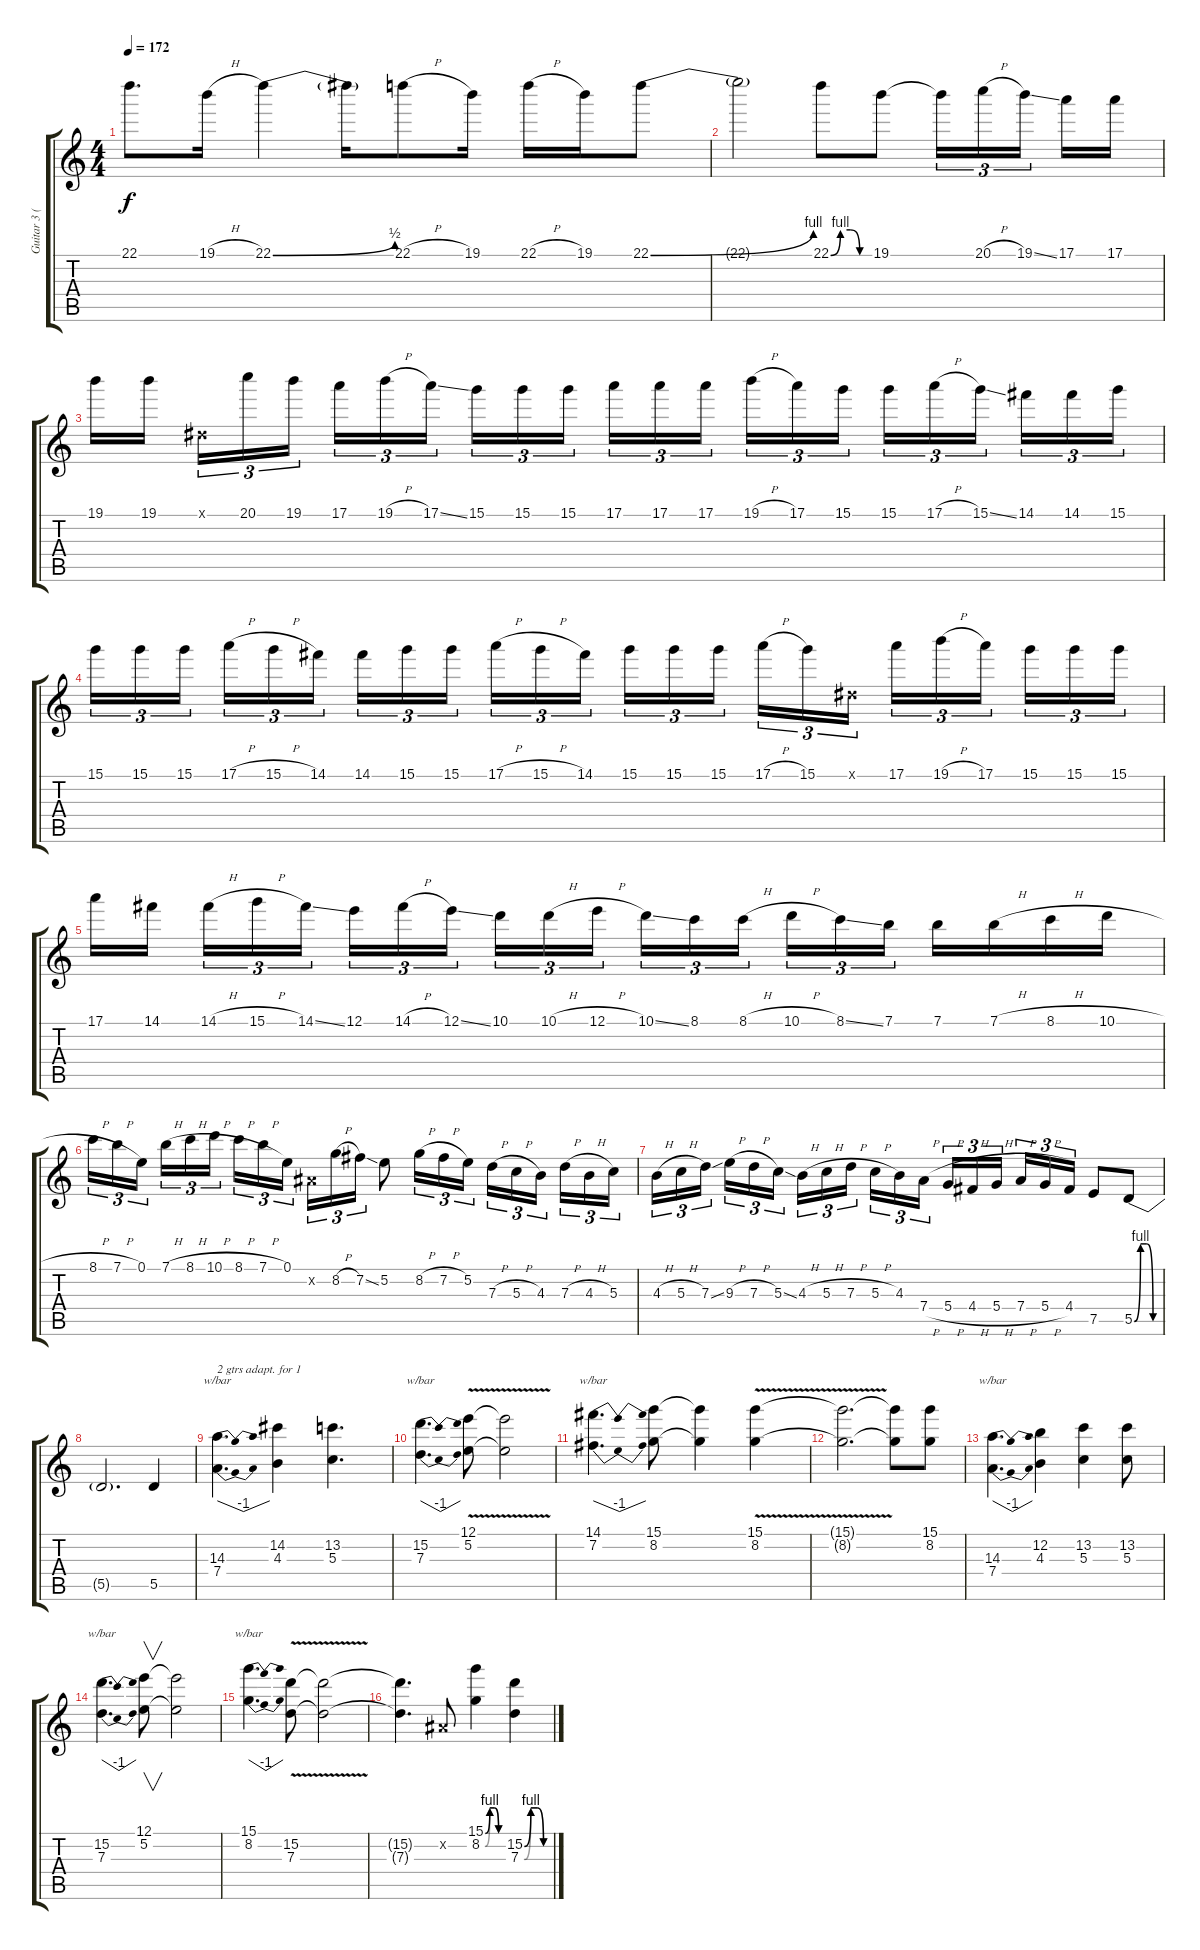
\track ("Guitar 3 (Solo)" "Guitar 3 (") {instrument distortionguitar}
\staff {score tabs}
\tuning (E4 B3 G3 D3 A2 E2) {hide}
\ts (4 4)
\tempo 172
\clef g2
\ks c
22.1{t}.8{d dy f} 19.1{h}.16 22.1{be (bend 0 0 60 2)}.4 22.1{t}.16 22.1{h}.8 19.1.16 22.1{h}.16 19.1.16 22.1{be (bend 0 0 60 4)}.8 |
22.1{t}.2 22.1{be (custom 0 0 15 4 30 4 45 0 60 0)}.8 19.1.8 19.1{t}.16{tu (3 2)} 20.1{h}.16{tu (3 2)} 19.1{ss}.16{tu (3 2)} 17.1.16 17.1.16 |
19.1.16 19.1.16 -1.1{x}.16{tu (3 2)} 20.1.16{tu (3 2)} 19.1.16{tu (3 2)} 17.1.16{tu (3 2)} 19.1{h}.16{tu (3 2)} 17.1{ss}.16{tu (3 2)} 15.1.16{tu (3 2)} 15.1.16{tu (3 2)} 15.1.16{tu (3 2)} 17.1.16{tu (3 2)} 17.1.16{tu (3 2)} 17.1.16{tu (3 2)} 19.1{h}.16{tu (3 2)} 17.1.16{tu (3 2)} 15.1.16{tu (3 2)} 15.1.16{tu (3 2)} 17.1{h}.16{tu (3 2)} 15.1{ss}.16{tu (3 2)} 14.1.16{tu (3 2)} 14.1.16{tu (3 2)} 15.1.16{tu (3 2)} |
15.1.16{tu (3 2)} 15.1.16{tu (3 2)} 15.1.16{tu (3 2)} 17.1{h}.16{tu (3 2)} 15.1{h}.16{tu (3 2)} 14.1.16{tu (3 2)} 14.1.16{tu (3 2)} 15.1.16{tu (3 2)} 15.1.16{tu (3 2)} 17.1{h}.16{tu (3 2)} 15.1{h}.16{tu (3 2)} 14.1.16{tu (3 2)} 15.1.16{tu (3 2)} 15.1.16{tu (3 2)} 15.1.16{tu (3 2)} 17.1{h}.16{tu (3 2)} 15.1.16{tu (3 2)} -1.1{x}.16{tu (3 2)} 17.1.16{tu (3 2)} 19.1{h}.16{tu (3 2)} 17.1.16{tu (3 2)} 15.1.16{tu (3 2)} 15.1.16{tu (3 2)} 15.1.16{tu (3 2)} |
17.1.16 14.1.16 14.1{h}.16{tu (3 2)} 15.1{h}.16{tu (3 2)} 14.1{ss}.16{tu (3 2)} 12.1.16{tu (3 2)} 14.1{h}.16{tu (3 2)} 12.1{ss}.16{tu (3 2)} 10.1.16{tu (3 2)} 10.1{h}.16{tu (3 2)} 12.1{h}.16{tu (3 2)} 10.1{ss}.16{tu (3 2)} 8.1.16{tu (3 2)} 8.1{h}.16{tu (3 2)} 10.1{h}.16{tu (3 2)} 8.1{ss}.16{tu (3 2)} 7.1.16{tu (3 2)} 7.1.16 7.1{h}.16 8.1{h}.16 10.1{h}.16 |
8.1{h}.16{tu (3 2)} 7.1{h}.16{tu (3 2)} 0.1.16{tu (3 2)} 7.1{h}.16{tu (3 2)} 8.1{h}.16{tu (3 2)} 10.1{h}.16{tu (3 2)} 8.1{h}.16{tu (3 2)} 7.1{h}.16{tu (3 2)} 0.1.16{tu (3 2)} -1.2{x}.16{tu (3 2)} 8.2{h}.16{tu (3 2)} 7.2{ss}.16{tu (3 2)} 5.2.8 8.2{h}.16{tu (3 2)} 7.2{h}.16{tu (3 2)} 5.2.16{tu (3 2)} 7.3{h}.16{tu (3 2)} 5.3{h}.16{tu (3 2)} 4.3.16{tu (3 2)} 7.3{h}.16{tu (3 2)} 4.3{h}.16{tu (3 2)} 5.3.16{tu (3 2)} |
4.3{h}.16{tu (3 2)} 5.3{h}.16{tu (3 2)} 7.3{ss}.16{tu (3 2)} 9.3{h}.16{tu (3 2)} 7.3{h}.16{tu (3 2)} 5.3{ss}.16{tu (3 2)} 4.3{h}.16{tu (3 2)} 5.3{h}.16{tu (3 2)} 7.3{h}.16{tu (3 2)} 5.3{h}.16{tu (3 2)} 4.3.16{tu (3 2)} 7.4{h}.16{tu (3 2)} 5.4{h}.16{tu (3 2)} 4.4{h}.16{tu (3 2)} 5.4{h}.16{tu (3 2)} 7.4{h}.16{tu (3 2)} 5.4{h}.16{tu (3 2)} 4.4.16{tu (3 2)} 7.5.8 5.5{be (custom 0 0 15 4 30 4 45 0 60 0)}.8 |
5.5{t}.2{d} 5.5.4 |
(14.3 7.4).4{d tbe (dip default 0 0 30 -4 60 0) txt "2 gtrs adapt. for 1"} (14.2 4.3).4 (13.2 5.3).4{d} |
(15.2 7.3).4{d tbe (dip default 0 0 30 -4 60 0)} (12.1{v} 5.2{v}).8 (12.1{t} 5.2{t}).2 |
(14.1 7.2).4{d tbe (dip default 0 0 30 -4 60 0)} (15.1 8.2).8 (15.1{t} 8.2{t}).4 (15.1{v} 8.2{v}).4 |
(15.1{t} 8.2{t}).2{d} (15.1{t} 8.2{t}).8 (15.1 8.2).8 |
(14.3 7.4).4{d tbe (dip default 0 0 30 -4 60 0)} (12.2 4.3).4 (13.2 5.3).4 (13.2 5.3).8 |
(15.2 7.3).4{d tbe (dip default 0 0 30 -4 60 0)} (12.1 5.2).8{v} (12.1{t} 5.2{t}).2 |
(15.1 8.2).4{d tbe (dip default 0 0 30 -4 60 0)} (15.2{v} 7.3{v}).8 (15.2{t} 7.3{t}).2 |
(15.2{t} 7.3{t}).4{d} -1.2{x}.8 (15.1{be (custom 0 0 15 4 30 4 45 0 60 0)} 8.2{be (custom 0 0 15 4 30 4 45 0 60 0)}).4 (15.2{be (custom 0 0 15 4 30 4 45 0 60 0)} 7.3{be (custom 0 0 15 4 30 4 45 0 60 0)}).4
